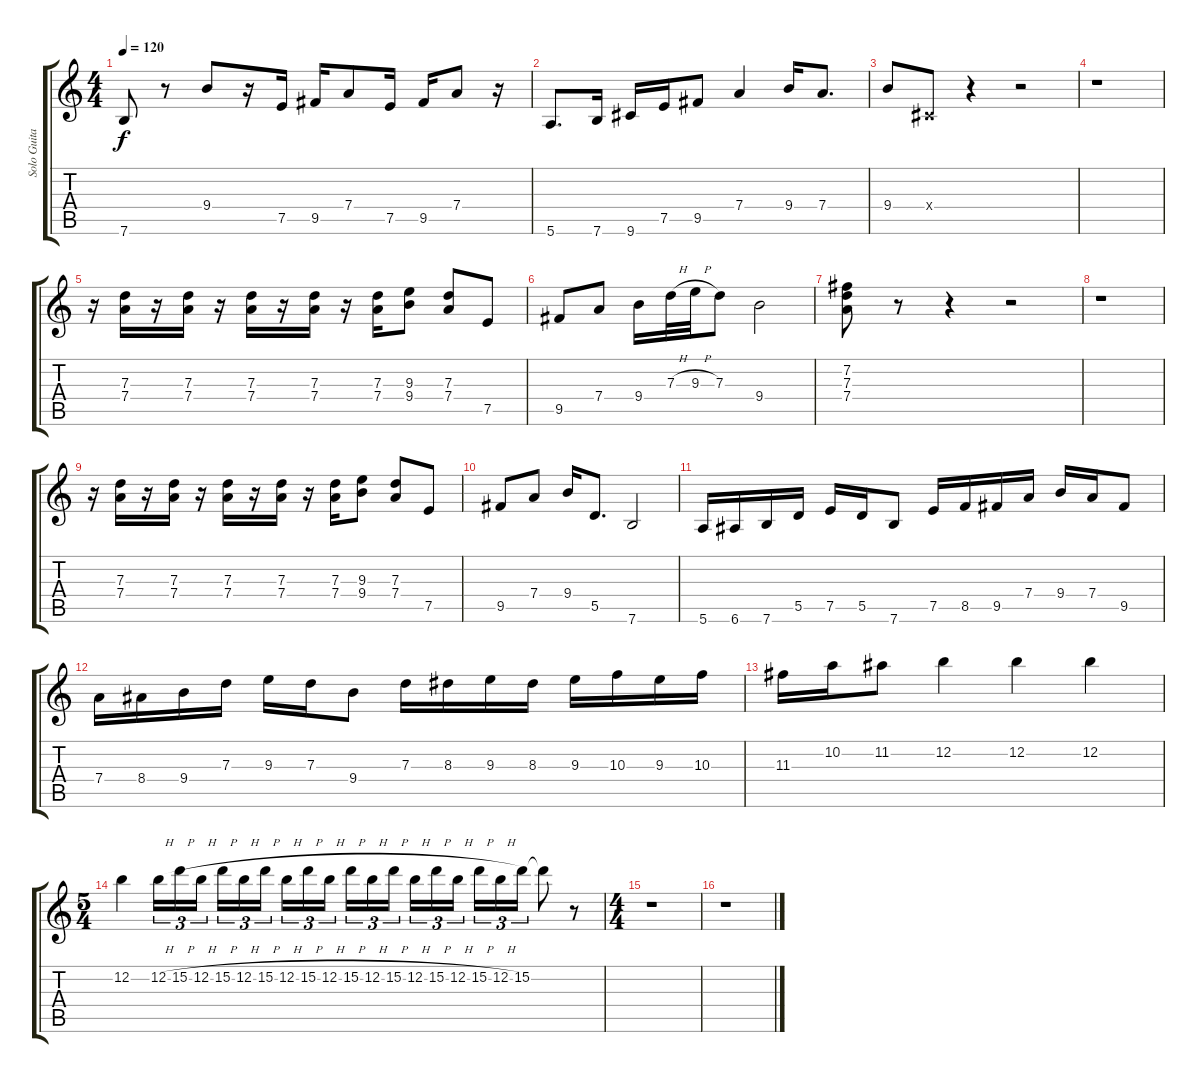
\track ("Solo Guitar" "Solo Guita") {instrument overdrivenguitar}
\staff {score tabs}
\tuning (E4 B3 G3 D3 A2 E2) {hide}
\ts (4 4)
\tempo 120
\clef g2
\ks c
7.6.8{dy f} r.8 9.4.8 r.16 7.5.16 9.5.16 7.4.8 7.5.16 9.5.16 7.4.8 r.16 |
5.6.8{d} 7.6.16 9.6.16 7.5.16 9.5.8 7.4.4 9.4.16 7.4.8{d} |
9.4.8 -1.4{x}.8 r.4 r.2 |
r.1 |
r.16 (7.3 7.4).16 r.16 (7.3 7.4).16 r.16 (7.3 7.4).16 r.16 (7.3 7.4).16 r.16 (7.3 7.4).16 (9.3 9.4).8 (7.3 7.4).8 7.5.8 |
9.5.8 7.4.8 9.4.16 7.3{h}.32 9.3{h}.32 7.3.8 9.4.2 |
(7.2 7.3 7.4).8 r.8 r.4 r.2 |
r.1 |
r.16 (7.3 7.4).16 r.16 (7.3 7.4).16 r.16 (7.3 7.4).16 r.16 (7.3 7.4).16 r.16 (7.3 7.4).16 (9.3 9.4).8 (7.3 7.4).8 7.5.8 |
9.5.8 7.4.8 9.4.16 5.5.8{d} 7.6.2 |
5.6.16 6.6.16 7.6.16 5.5.16 7.5.16 5.5.16 7.6.8 7.5.16 8.5.16 9.5.16 7.4.16 9.4.16 7.4.16 9.5.8 |
7.4.16 8.4.16 9.4.16 7.3.16 9.3.16 7.3.16 9.4.8 7.3.16 8.3.16 9.3.16 8.3.16 9.3.16 10.3.16 9.3.16 10.3.16 |
11.3.16 10.2.16 11.2.8 12.2.4 12.2.4 12.2.4 |
\ts (5 4)
12.2.4 12.2{h}.16{tu (3 2)} 15.2{h}.16{tu (3 2)} 12.2{h}.16{tu (3 2) beam splitsecondary} 15.2{h}.16{tu (3 2)} 12.2{h}.16{tu (3 2)} 15.2{h}.16{tu (3 2)} 12.2{h}.16{tu (3 2)} 15.2{h}.16{tu (3 2)} 12.2{h}.16{tu (3 2) beam splitsecondary} 15.2{h}.16{tu (3 2)} 12.2{h}.16{tu (3 2)} 15.2{h}.16{tu (3 2)} 12.2{h}.16{tu (3 2)} 15.2{h}.16{tu (3 2)} 12.2{h}.16{tu (3 2) beam splitsecondary} 15.2{h}.16{tu (3 2)} 12.2{h}.16{tu (3 2)} 15.2.16{tu (3 2)} 15.2{t}.8 r.8 |
\ts (4 4)
r.1 |
r.1
